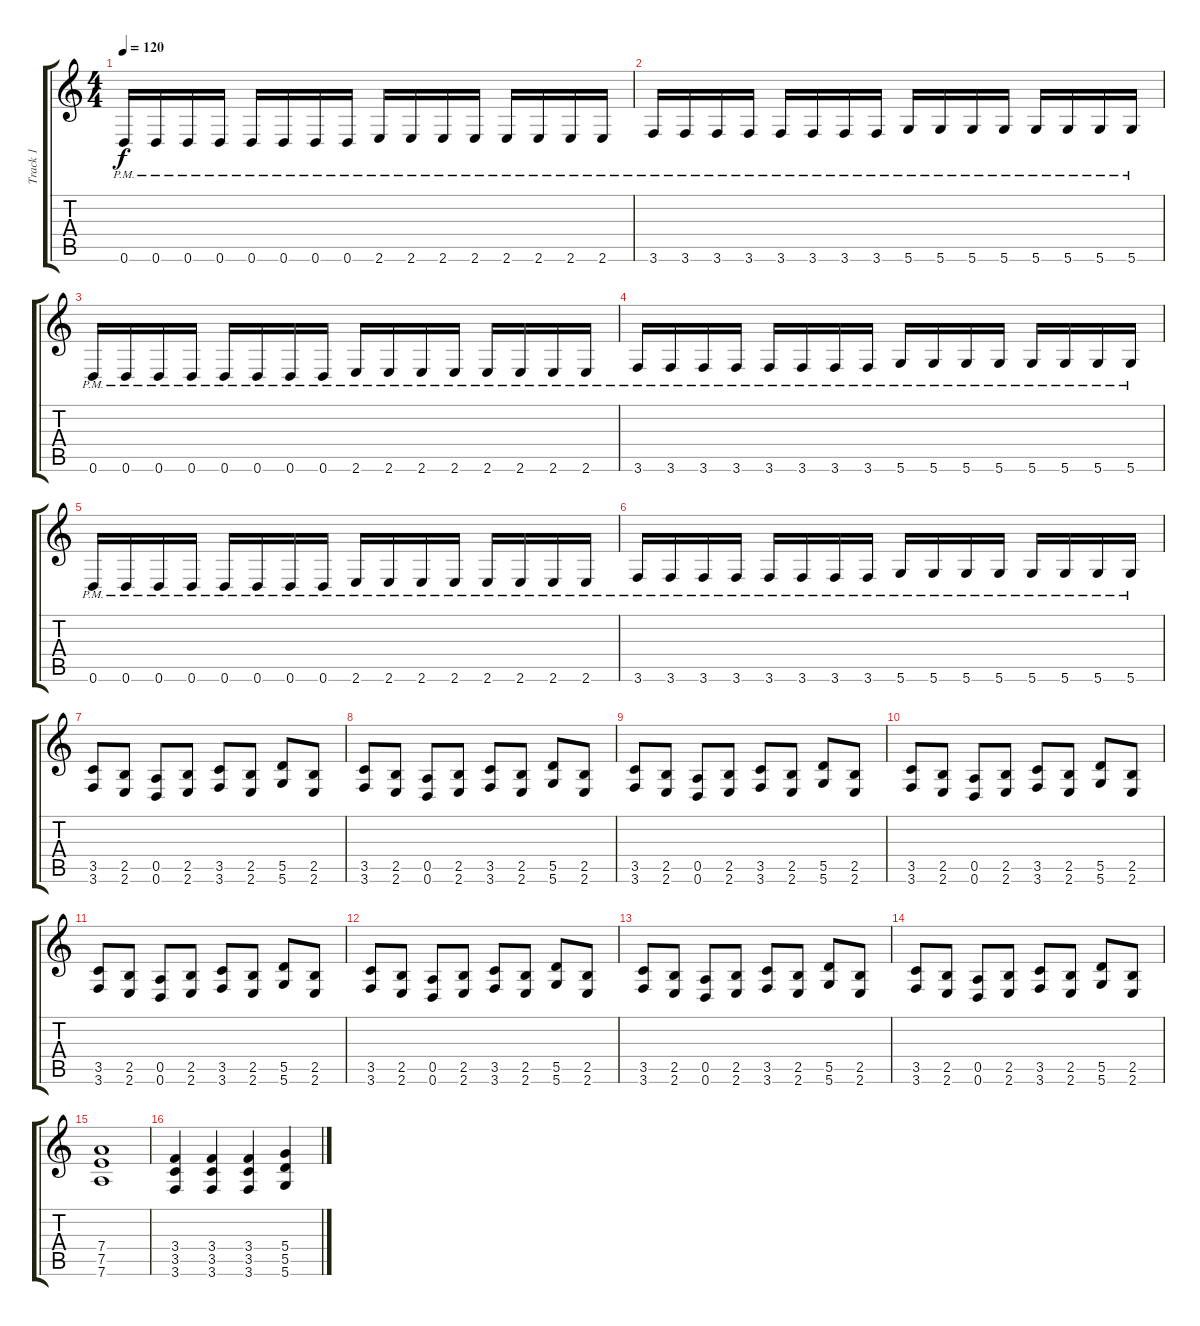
\track ("Track 1" "Track 1") {instrument overdrivenguitar}
\staff {score tabs}
\tuning (E4 B3 G3 D3 A2 D2) {hide}
\ts (4 4)
\tempo 120
\clef g2
\ks c
0.6{pm}.16{dy f} 0.6{pm}.16 0.6{pm}.16 0.6{pm}.16 0.6{pm}.16 0.6{pm}.16 0.6{pm}.16 0.6{pm}.16 2.6{pm}.16 2.6{pm}.16 2.6{pm}.16 2.6{pm}.16 2.6{pm}.16 2.6{pm}.16 2.6{pm}.16 2.6{pm}.16 |
3.6{pm}.16 3.6{pm}.16 3.6{pm}.16 3.6{pm}.16 3.6{pm}.16 3.6{pm}.16 3.6{pm}.16 3.6{pm}.16 5.6{pm}.16 5.6{pm}.16 5.6{pm}.16 5.6{pm}.16 5.6{pm}.16 5.6{pm}.16 5.6{pm}.16 5.6{pm}.16 |
0.6{pm}.16 0.6{pm}.16 0.6{pm}.16 0.6{pm}.16 0.6{pm}.16 0.6{pm}.16 0.6{pm}.16 0.6{pm}.16 2.6{pm}.16 2.6{pm}.16 2.6{pm}.16 2.6{pm}.16 2.6{pm}.16 2.6{pm}.16 2.6{pm}.16 2.6{pm}.16 |
3.6{pm}.16 3.6{pm}.16 3.6{pm}.16 3.6{pm}.16 3.6{pm}.16 3.6{pm}.16 3.6{pm}.16 3.6{pm}.16 5.6{pm}.16 5.6{pm}.16 5.6{pm}.16 5.6{pm}.16 5.6{pm}.16 5.6{pm}.16 5.6{pm}.16 5.6{pm}.16 |
0.6{pm}.16 0.6{pm}.16 0.6{pm}.16 0.6{pm}.16 0.6{pm}.16 0.6{pm}.16 0.6{pm}.16 0.6{pm}.16 2.6{pm}.16 2.6{pm}.16 2.6{pm}.16 2.6{pm}.16 2.6{pm}.16 2.6{pm}.16 2.6{pm}.16 2.6{pm}.16 |
3.6{pm}.16 3.6{pm}.16 3.6{pm}.16 3.6{pm}.16 3.6{pm}.16 3.6{pm}.16 3.6{pm}.16 3.6{pm}.16 5.6{pm}.16 5.6{pm}.16 5.6{pm}.16 5.6{pm}.16 5.6{pm}.16 5.6{pm}.16 5.6{pm}.16 5.6{pm}.16 |
(3.5 3.6).8 (2.5 2.6).8 (0.5 0.6).8 (2.5 2.6).8 (3.5 3.6).8 (2.5 2.6).8 (5.5 5.6).8 (2.5 2.6).8 |
(3.5 3.6).8 (2.5 2.6).8 (0.5 0.6).8 (2.5 2.6).8 (3.5 3.6).8 (2.5 2.6).8 (5.5 5.6).8 (2.5 2.6).8 |
(3.5 3.6).8 (2.5 2.6).8 (0.5 0.6).8 (2.5 2.6).8 (3.5 3.6).8 (2.5 2.6).8 (5.5 5.6).8 (2.5 2.6).8 |
(3.5 3.6).8 (2.5 2.6).8 (0.5 0.6).8 (2.5 2.6).8 (3.5 3.6).8 (2.5 2.6).8 (5.5 5.6).8 (2.5 2.6).8 |
(3.5 3.6).8 (2.5 2.6).8 (0.5 0.6).8 (2.5 2.6).8 (3.5 3.6).8 (2.5 2.6).8 (5.5 5.6).8 (2.5 2.6).8 |
(3.5 3.6).8 (2.5 2.6).8 (0.5 0.6).8 (2.5 2.6).8 (3.5 3.6).8 (2.5 2.6).8 (5.5 5.6).8 (2.5 2.6).8 |
(3.5 3.6).8 (2.5 2.6).8 (0.5 0.6).8 (2.5 2.6).8 (3.5 3.6).8 (2.5 2.6).8 (5.5 5.6).8 (2.5 2.6).8 |
(3.5 3.6).8 (2.5 2.6).8 (0.5 0.6).8 (2.5 2.6).8 (3.5 3.6).8 (2.5 2.6).8 (5.5 5.6).8 (2.5 2.6).8 |
(7.4 7.5 7.6).1 |
(3.4 3.5 3.6).4 (3.4 3.5 3.6).4 (3.4 3.5 3.6).4 (5.4 5.5 5.6).4
